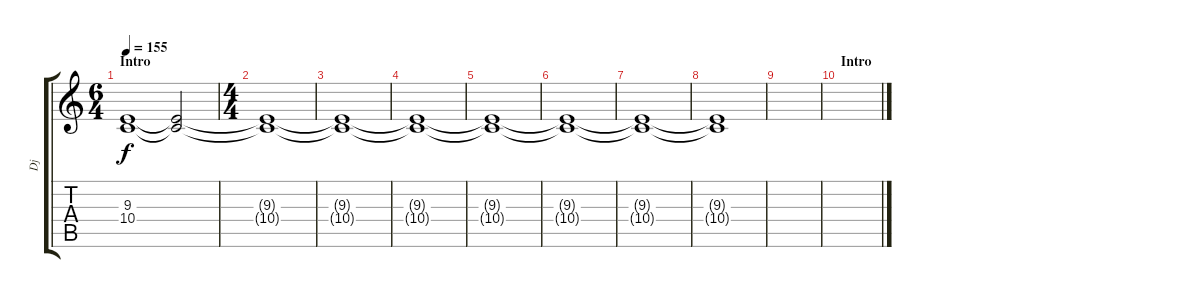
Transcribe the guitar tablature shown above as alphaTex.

\track ("Dj" "Dj") {instrument rockorgan}
\staff {score tabs}
\tuning (E4 B3 G3 D3 A2 E2) {hide}
\ts (6 4)
\section ("" "Intro")
\tempo 155
\clef g2
\ks c
(9.3 10.4).1{dy f instrument rockorgan} (9.3{t} 10.4{t}).2 |
\ts (4 4)
(9.3{t} 10.4{t}).1 |
(9.3{t} 10.4{t}).1 |
(9.3{t} 10.4{t}).1 |
(9.3{t} 10.4{t}).1 |
(9.3{t} 10.4{t}).1 |
(9.3{t} 10.4{t}).1 |
(9.3{t} 10.4{t}).1 |
|
\section ("" "Intro")
